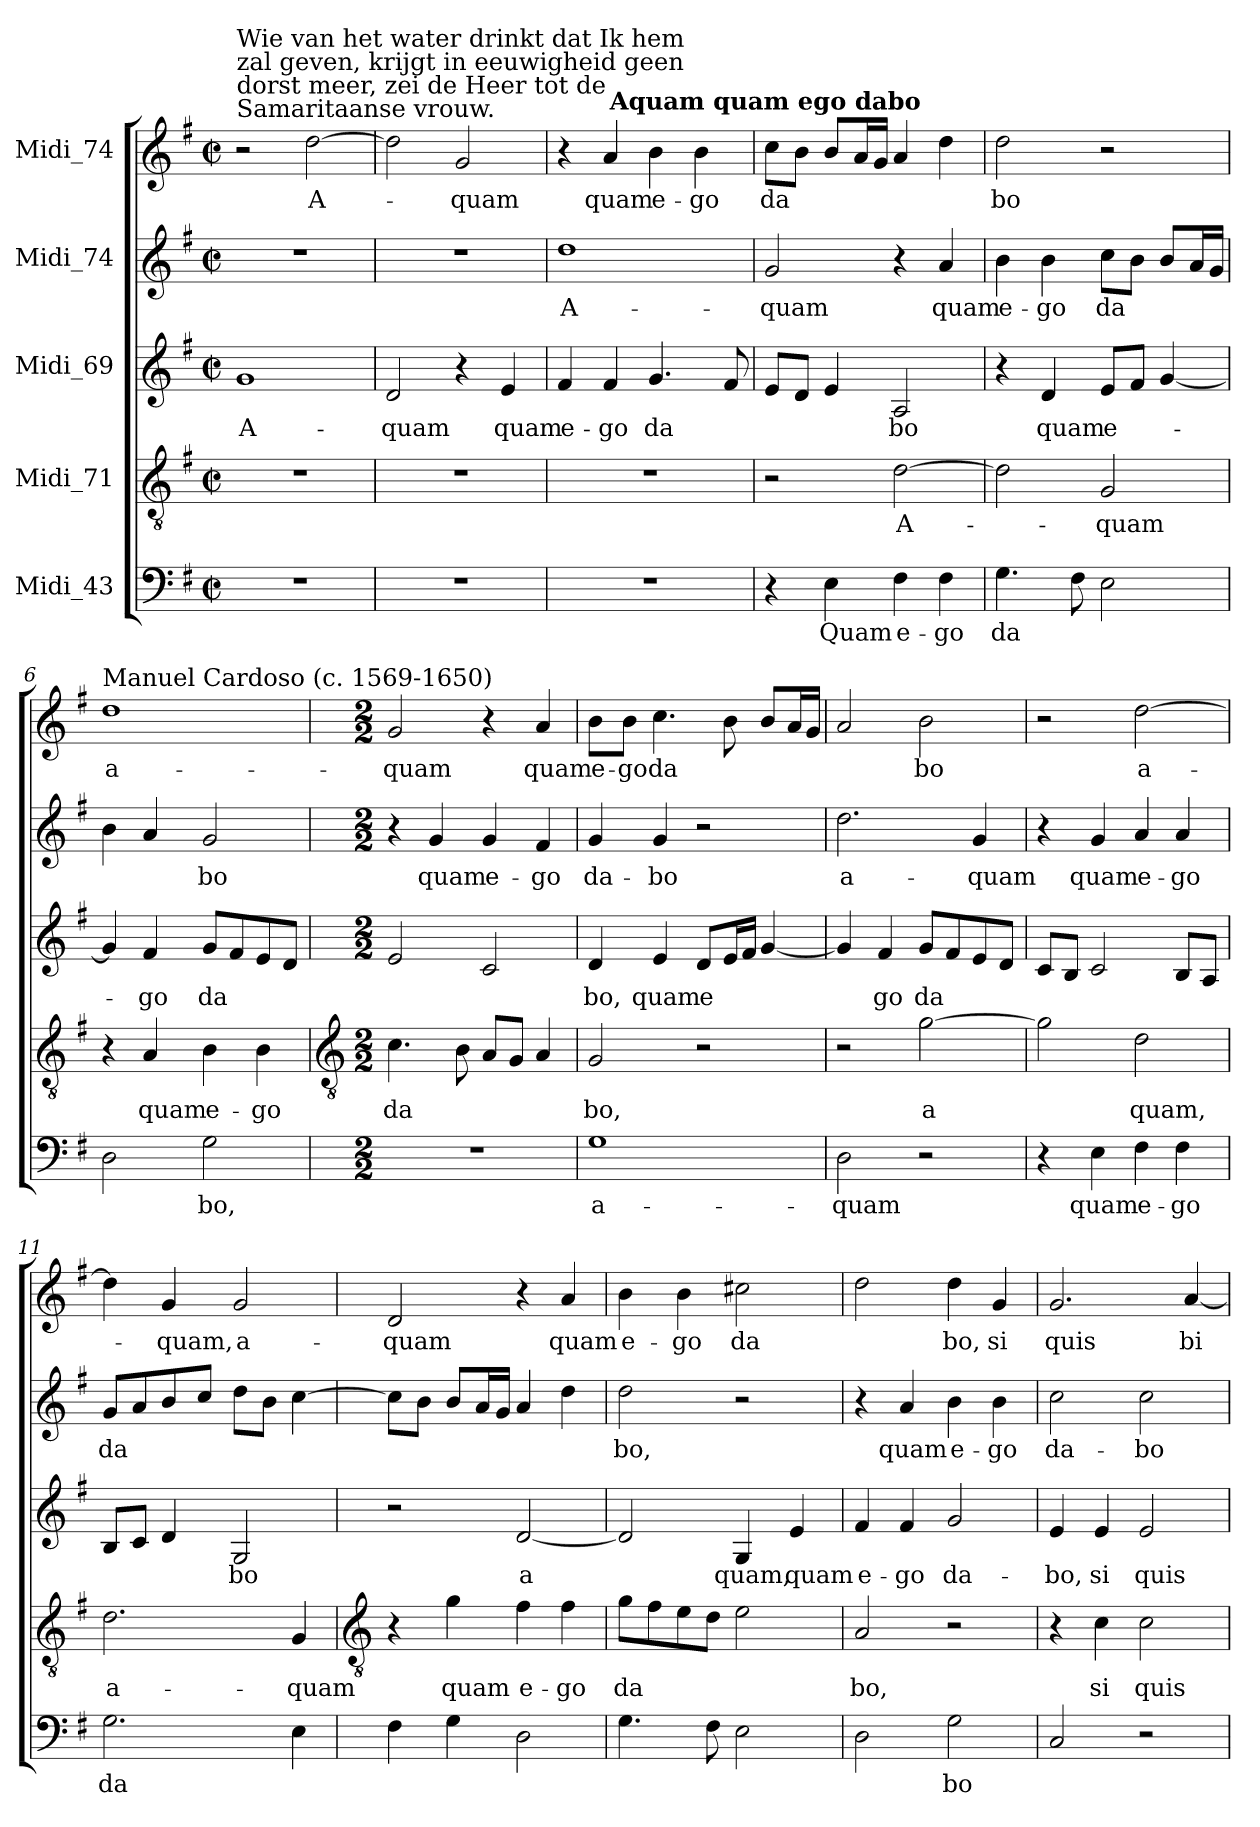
**kern	**text	**kern	**text	**kern	**text	**kern	**text	**kern	**text
*part5	*part5	*part4	*part4	*part3	*part3	*part2	*part2	*part1	*part1
*staff5	*staff5	*staff4	*staff4	*staff3	*staff3	*staff2	*staff2	*staff1	*staff1
*I"Midi_43	*	*I"Midi_71	*	*I"Midi_69	*	*I"Midi_74	*	*I"Midi_74	*
*clefF4	*	*clefGv2	*	*clefG2	*	*clefG2	*	*clefG2	*
*k[f#]	*	*k[f#]	*	*k[f#]	*	*k[f#]	*	*k[f#]	*
*G:	*	*G:	*	*G:	*	*G:	*	*G:	*
*M2/2	*	*M2/2	*	*M2/2	*	*M2/2	*	*M2/2	*
*met(c|)	*	*met(c|)	*	*met(c|)	*	*met(c|)	*	*met(c|)	*
=1	=1	=1	=1	=1	=1	=1	=1	=1	=1
!	!	!	!	!	!	!	!	!LO:TX:a:t=Wie van het water drinkt dat Ik hem\nzal geven, krijgt in eeuwigheid geen\ndorst meer, zei de Heer tot de \nSamaritaanse vrouw.	!
!	!	!	!	!	!LO:LY:b	!	!	!	!
1r	.	1r	.	1g	A-	1r	.	2r	.
!	!	!	!	!	!	!	!	!	!LO:LY:b
.	.	.	.	.	.	.	.	[2dd	A-
=2	=2	=2	=2	=2	=2	=2	=2	=2	=2
!	!	!	!	!	!LO:LY:b	!	!	!	!
1r	.	1r	.	2d	-quam	1r	.	2dd]	.
!	!	!	!	!	!	!	!	!	!LO:LY:b
.	.	.	.	4r	.	.	.	2g	-quam
!	!	!	!	!	!LO:LY:b	!	!	!	!
.	.	.	.	4e	quam	.	.	.	.
=3	=3	=3	=3	=3	=3	=3	=3	=3	=3
!	!	!	!	!	!LO:LY:b	!	!LO:LY:b	!	!
1r	.	1r	.	4f#	e-	1dd	A-	4r	.
!	!	!	!	!	!LO:LY:b	!	!	!	!LO:LY:b
.	.	.	.	4f#	-go	.	.	4a	quam
!	!	!	!	!	!LO:LY:b	!	!	!	!LO:LY:b
.	.	.	.	4.g	da	.	.	4b	e-
!	!	!	!	!	!	!	!	!	!LO:LY:b
.	.	.	.	.	.	.	.	4b	-go
.	.	.	.	8f#	.	.	.	.	.
=4	=4	=4	=4	=4	=4	=4	=4	=4	=4
!	!	!	!	!	!	!	!	!LO:TX:a:B:cj:t=Aquam quam ego dabo	!
!	!	!	!	!	!	!	!LO:LY:b	!	!LO:LY:b
4r	.	2r	.	8eL	.	2g	-quam	8ccL	da
.	.	.	.	8dJ	.	.	.	8bJ	.
!	!LO:LY:b	!	!	!	!	!	!	!	!
4E	Quam	.	.	4e	.	.	.	8bL	.
.	.	.	.	.	.	.	.	16aL	.
.	.	.	.	.	.	.	.	16gJJ	.
!	!LO:LY:b	!	!LO:LY:b	!	!LO:LY:b	!	!	!	!
4F#	e-	[2d	A-	2A	bo	4r	.	4a	.
!	!LO:LY:b	!	!	!	!	!	!LO:LY:b	!	!
4F#	-go	.	.	.	.	4a	quam	4dd	.
=5	=5	=5	=5	=5	=5	=5	=5	=5	=5
!	!LO:LY:b	!	!	!	!	!	!LO:LY:b	!	!LO:LY:b
4.G	da	2d]	.	4r	.	4b	e-	2dd	bo
!	!	!	!	!	!LO:LY:b	!	!LO:LY:b	!	!
.	.	.	.	4d	quam	4b	-go	.	.
8F#	.	.	.	.	.	.	.	.	.
!	!	!	!LO:LY:b	!	!LO:LY:b	!	!LO:LY:b	!	!
2E	.	2G	-quam	8eL	e-	8ccL	da	2r	.
.	.	.	.	8f#J	.	8bJ	.	.	.
.	.	.	.	[4g	.	8bL	.	.	.
.	.	.	.	.	.	16aL	.	.	.
.	.	.	.	.	.	16gJJ	.	.	.
=6	=6	=6	=6	=6	=6	=6	=6	=6	=6
!	!	!	!	!	!	!	!	!LO:TX:a:t=Manuel Cardoso (c. 1569-1650)	!
!	!	!	!	!	!	!	!	!	!LO:LY:b
2D	.	4r	.	4g]	.	4b	.	1dd	a-
!	!	!	!LO:LY:b	!	!LO:LY:b	!	!	!	!
.	.	4A	quam	4f#	-go	4a	.	.	.
!	!LO:LY:b	!	!LO:LY:b	!	!LO:LY:b	!	!LO:LY:b	!	!
2G	bo,	4B	e-	8gL	da	2g	bo	.	.
.	.	.	.	8f#	.	.	.	.	.
!	!	!	!LO:LY:b	!	!	!	!	!	!
.	.	4B	-go	8e	.	.	.	.	.
.	.	.	.	8dJ	.	.	.	.	.
!!LO:LB:g=z
=7	=7	=7	=7	=7	=7	=7	=7	=7	=7
*	*	*clefGv2	*	*	*	*	*	*	*
*M2/2	*	*M2/2	*	*M2/2	*	*M2/2	*	*M2/2	*
!	!	!	!LO:LY:b	!	!	!	!	!	!LO:LY:b
1r	.	4.c	da	2e	.	4r	.	2g	-quam
!	!	!	!	!	!	!	!LO:LY:b	!	!
.	.	.	.	.	.	4g	quam	.	.
.	.	8B	.	.	.	.	.	.	.
!	!	!	!	!	!	!	!LO:LY:b	!	!
.	.	8AL	.	2c	.	4g	e-	4r	.
.	.	8GJ	.	.	.	.	.	.	.
!	!	!	!	!	!	!	!LO:LY:b	!	!LO:LY:b
.	.	4A	.	.	.	4f#	-go	4a	quam
=8	=8	=8	=8	=8	=8	=8	=8	=8	=8
!	!LO:LY:b	!	!LO:LY:b	!	!LO:LY:b	!	!LO:LY:b	!	!LO:LY:b
1G	a-	2G	bo,	4d	bo,	4g	da-	8bL	e-
!	!	!	!	!	!	!	!	!	!LO:LY:b
.	.	.	.	.	.	.	.	8bJ	-go
!	!	!	!	!	!LO:LY:b	!	!LO:LY:b	!	!LO:LY:b
.	.	.	.	4e	quam	4g	-bo	4.cc	da
!	!	!	!	!	!LO:LY:b	!	!	!	!
.	.	2r	.	8dL	e	2r	.	.	.
.	.	.	.	16eL	.	.	.	8b	.
.	.	.	.	16f#JJ	.	.	.	.	.
.	.	.	.	[4g	.	.	.	8bL	.
.	.	.	.	.	.	.	.	16aL	.
.	.	.	.	.	.	.	.	16gJJ	.
=9	=9	=9	=9	=9	=9	=9	=9	=9	=9
!	!LO:LY:b	!	!	!	!	!	!LO:LY:b	!	!
2D	-quam	2r	.	4g]	.	2.dd	a-	2a	.
!	!	!	!	!	!LO:LY:b	!	!	!	!
.	.	.	.	4f#	go	.	.	.	.
!	!	!	!LO:LY:b	!	!LO:LY:b	!	!	!	!LO:LY:b
2r	.	[2g	a	8gL	da	.	.	2b	bo
.	.	.	.	8f#	.	.	.	.	.
!	!	!	!	!	!	!	!LO:LY:b	!	!
.	.	.	.	8e	.	4g	-quam	.	.
.	.	.	.	8dJ	.	.	.	.	.
=10	=10	=10	=10	=10	=10	=10	=10	=10	=10
4r	.	2g]	.	8cL	.	4r	.	2r	.
.	.	.	.	8BJ	.	.	.	.	.
!	!LO:LY:b	!	!	!	!	!	!LO:LY:b	!	!
4E	quam	.	.	2c	.	4g	quam	.	.
!	!LO:LY:b	!	!LO:LY:b	!	!	!	!LO:LY:b	!	!LO:LY:b
4F#	e-	2d	quam,	.	.	4a	e-	[2dd	a-
!	!LO:LY:b	!	!	!	!	!	!LO:LY:b	!	!
4F#	-go	.	.	8BL	.	4a	-go	.	.
.	.	.	.	8AJ	.	.	.	.	.
=11	=11	=11	=11	=11	=11	=11	=11	=11	=11
!	!LO:LY:b	!	!LO:LY:b	!	!	!	!LO:LY:b	!	!
2.G	da	2.d	a-	8BL	.	8gL	da	4dd]	.
.	.	.	.	8cJ	.	8a	.	.	.
!	!	!	!	!	!	!	!	!	!LO:LY:b
.	.	.	.	4d	.	8b	.	4g	-quam,
.	.	.	.	.	.	8ccJ	.	.	.
!	!	!	!	!	!LO:LY:b	!	!	!	!LO:LY:b
.	.	.	.	2G	bo	8ddL	.	2g	a-
.	.	.	.	.	.	8bJ	.	.	.
!	!	!	!LO:LY:b	!	!	!	!	!	!
4E	.	4G	-quam	.	.	[4cc	.	.	.
!!LO:LB:g=z
=12	=12	=12	=12	=12	=12	=12	=12	=12	=12
*	*	*clefGv2	*	*	*	*	*	*	*
!	!	!	!	!	!	!	!	!	!LO:LY:b
4F#	.	4r	.	2r	.	8ccL]	.	2d	-quam
.	.	.	.	.	.	8bJ	.	.	.
!	!	!	!LO:LY:b	!	!	!	!	!	!
4G	.	4g	quam	.	.	8bL	.	.	.
.	.	.	.	.	.	16aL	.	.	.
.	.	.	.	.	.	16gJJ	.	.	.
!	!	!	!LO:LY:b	!	!LO:LY:b	!	!	!	!
2D	.	4f#	e-	[2d	a	4a	.	4r	.
!	!	!	!LO:LY:b	!	!	!	!	!	!LO:LY:b
.	.	4f#	-go	.	.	4dd	.	4a	quam
=13	=13	=13	=13	=13	=13	=13	=13	=13	=13
!	!	!	!LO:LY:b	!	!	!	!LO:LY:b	!	!LO:LY:b
4.G	.	8gL	da	2d]	.	2dd	bo,	4b	e-
.	.	8f#	.	.	.	.	.	.	.
!	!	!	!	!	!	!	!	!	!LO:LY:b
.	.	8e	.	.	.	.	.	4b	-go
8F#	.	8dJ	.	.	.	.	.	.	.
!	!	!	!	!	!LO:LY:b	!	!	!	!LO:LY:b
2E	.	2e	.	4G	quam,	2r	.	2cc#X	da
!	!	!	!	!	!LO:LY:b	!	!	!	!
.	.	.	.	4e	quam	.	.	.	.
=14	=14	=14	=14	=14	=14	=14	=14	=14	=14
!	!	!	!LO:LY:b	!	!LO:LY:b	!	!	!	!
2D	.	2A	bo,	4f#	e-	4r	.	2dd	.
!	!	!	!	!	!LO:LY:b	!	!LO:LY:b	!	!
.	.	.	.	4f#	-go	4a	quam	.	.
!	!LO:LY:b	!	!	!	!LO:LY:b	!	!LO:LY:b	!	!LO:LY:b
2G	bo	2r	.	2g	da-	4b	e-	4dd	bo,
!	!	!	!	!	!	!	!LO:LY:b	!	!LO:LY:b
.	.	.	.	.	.	4b	-go	4g	si
=15	=15	=15	=15	=15	=15	=15	=15	=15	=15
!	!	!	!	!	!LO:LY:b	!	!LO:LY:b	!	!LO:LY:b
2C	.	4r	.	4e	-bo,	2cc	da-	2.g	quis
!	!	!	!LO:LY:b	!	!LO:LY:b	!	!	!	!
.	.	4c	si	4e	si	.	.	.	.
!	!	!	!LO:LY:b	!	!LO:LY:b	!	!LO:LY:b	!	!
2r	.	2c	quis	2e	quis	2cc	-bo	.	.
!	!	!	!	!	!	!	!	!	!LO:LY:b
.	.	.	.	.	.	.	.	[4a	bi-
=	=	=	=	=	=	=	=	=	=
*-	*-	*-	*-	*-	*-	*-	*-	*-	*-
